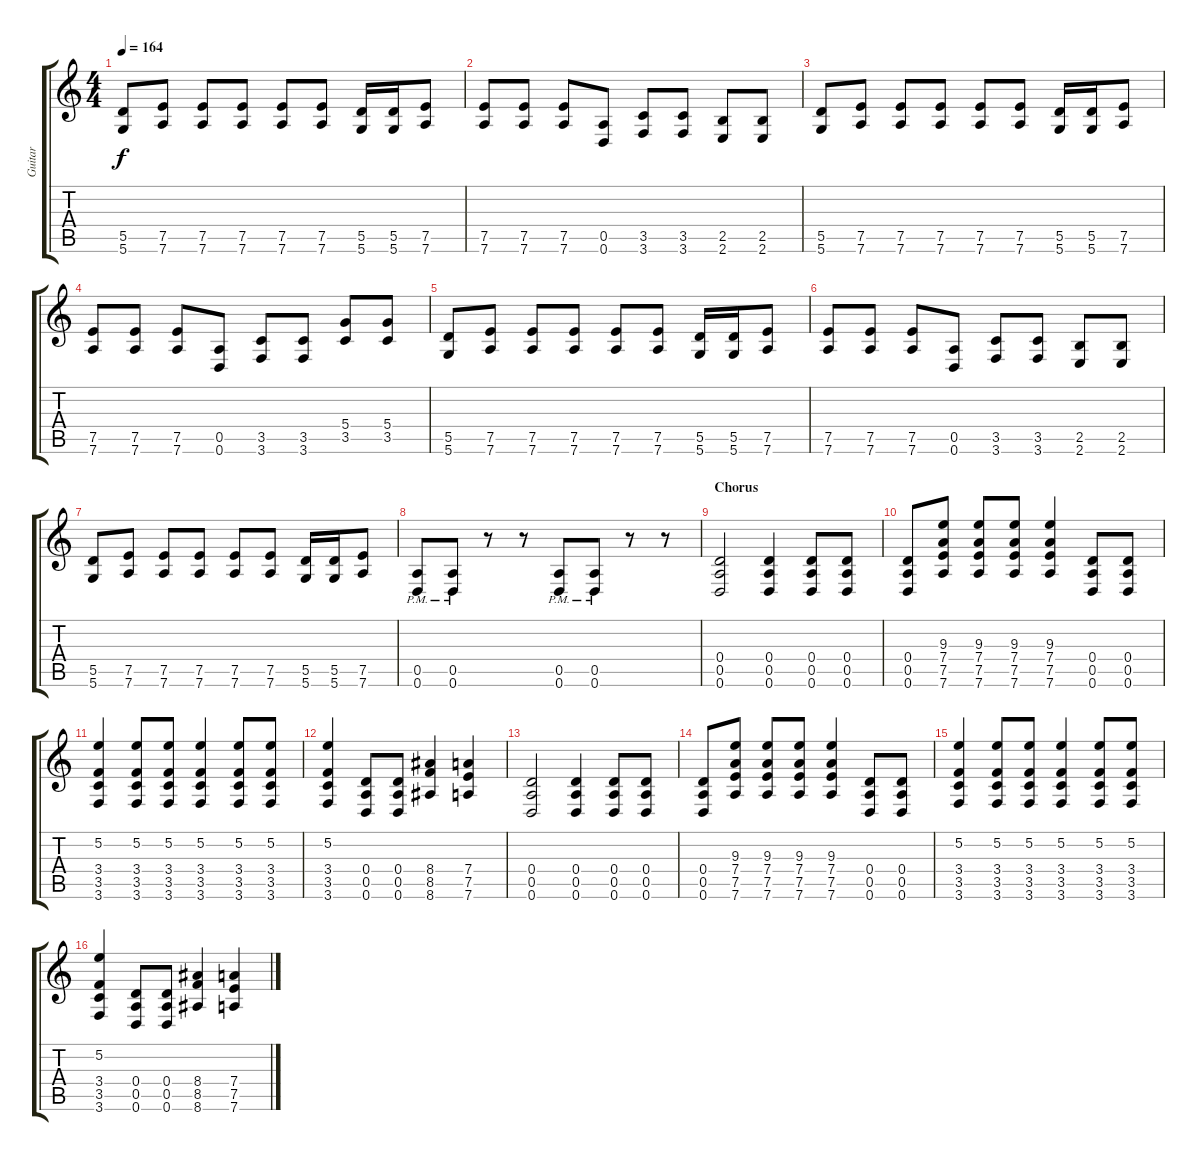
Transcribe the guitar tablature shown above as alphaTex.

\track ("Guitar" "Guitar") {instrument distortionguitar}
\staff {score tabs}
\tuning (E4 B3 G3 D3 A2 D2) {hide}
\ts (4 4)
\tempo 164
\clef g2
\ks c
(5.5 5.6).8{dy f} (7.5 7.6).8 (7.5 7.6).8 (7.5 7.6).8 (7.5 7.6).8 (7.5 7.6).8 (5.5 5.6).16 (5.5 5.6).16 (7.5 7.6).8 |
(7.5 7.6).8 (7.5 7.6).8 (7.5 7.6).8 (0.5 0.6).8 (3.5 3.6).8 (3.5 3.6).8 (2.5 2.6).8 (2.5 2.6).8 |
(5.5 5.6).8 (7.5 7.6).8 (7.5 7.6).8 (7.5 7.6).8 (7.5 7.6).8 (7.5 7.6).8 (5.5 5.6).16 (5.5 5.6).16 (7.5 7.6).8 |
(7.5 7.6).8 (7.5 7.6).8 (7.5 7.6).8 (0.5 0.6).8 (3.5 3.6).8 (3.5 3.6).8 (5.4 3.5).8 (5.4 3.5).8 |
(5.5 5.6).8 (7.5 7.6).8 (7.5 7.6).8 (7.5 7.6).8 (7.5 7.6).8 (7.5 7.6).8 (5.5 5.6).16 (5.5 5.6).16 (7.5 7.6).8 |
(7.5 7.6).8 (7.5 7.6).8 (7.5 7.6).8 (0.5 0.6).8 (3.5 3.6).8 (3.5 3.6).8 (2.5 2.6).8 (2.5 2.6).8 |
(5.5 5.6).8 (7.5 7.6).8 (7.5 7.6).8 (7.5 7.6).8 (7.5 7.6).8 (7.5 7.6).8 (5.5 5.6).16 (5.5 5.6).16 (7.5 7.6).8 |
(0.5{pm} 0.6{pm}).8 (0.5{pm} 0.6{pm}).8 r.8 r.8 (0.5{pm} 0.6{pm}).8 (0.5{pm} 0.6{pm}).8 r.8 r.8 |
\section ("" "Chorus")
(0.4 0.5 0.6).2 (0.4 0.5 0.6).4 (0.4 0.5 0.6).8 (0.4 0.5 0.6).8 |
(0.4 0.5 0.6).8 (9.3 7.4 7.5 7.6).8 (9.3 7.4 7.5 7.6).8 (9.3 7.4 7.5 7.6).8 (9.3 7.4 7.5 7.6).4 (0.4 0.5 0.6).8 (0.4 0.5 0.6).8 |
(5.2 3.4 3.5 3.6).4 (5.2 3.4 3.5 3.6).8 (5.2 3.4 3.5 3.6).8 (5.2 3.4 3.5 3.6).4 (5.2 3.4 3.5 3.6).8 (5.2 3.4 3.5 3.6).8 |
(5.2 3.4 3.5 3.6).4 (0.4 0.5 0.6).8 (0.4 0.5 0.6).8 (8.4 8.5 8.6).4 (7.4 7.5 7.6).4 |
(0.4 0.5 0.6).2 (0.4 0.5 0.6).4 (0.4 0.5 0.6).8 (0.4 0.5 0.6).8 |
(0.4 0.5 0.6).8 (9.3 7.4 7.5 7.6).8 (9.3 7.4 7.5 7.6).8 (9.3 7.4 7.5 7.6).8 (9.3 7.4 7.5 7.6).4 (0.4 0.5 0.6).8 (0.4 0.5 0.6).8 |
(5.2 3.4 3.5 3.6).4 (5.2 3.4 3.5 3.6).8 (5.2 3.4 3.5 3.6).8 (5.2 3.4 3.5 3.6).4 (5.2 3.4 3.5 3.6).8 (5.2 3.4 3.5 3.6).8 |
(5.2 3.4 3.5 3.6).4 (0.4 0.5 0.6).8 (0.4 0.5 0.6).8 (8.4 8.5 8.6).4 (7.4 7.5 7.6).4
